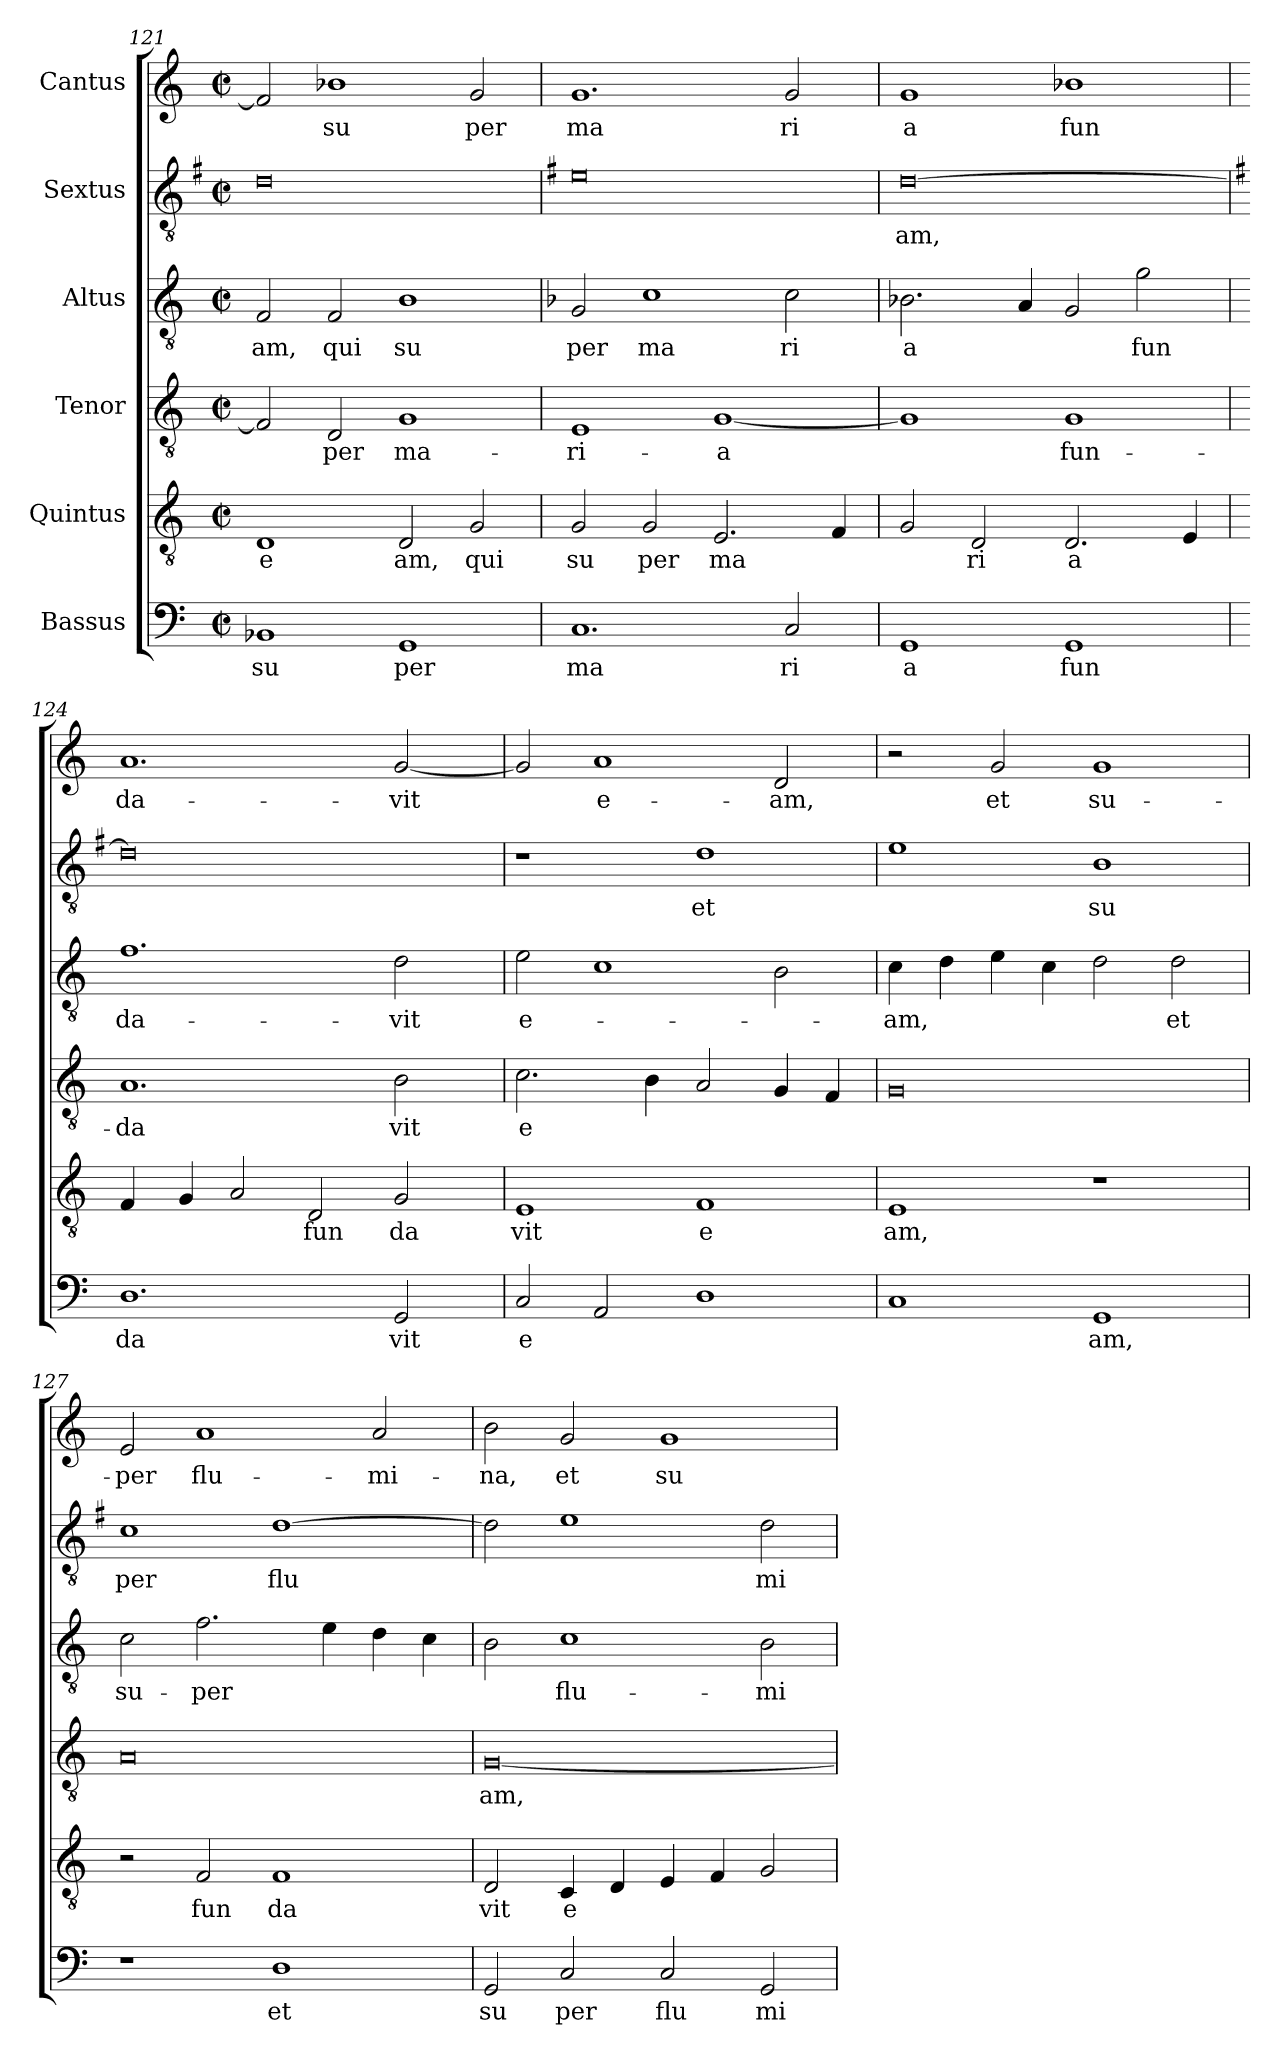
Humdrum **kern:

**kern	**text	**kern	**text	**kern	**text	**kern	**text	**kern	**text	**kern	**text
*part6	*part6	*part5	*part5	*part4	*part4	*part3	*part3	*part2	*part2	*part1	*part1
*staff6	*staff6	*staff5	*staff5	*staff4	*staff4	*staff3	*staff3	*staff2	*staff2	*staff1	*staff1
*I"Bassus	*	*I"Quintus	*	*I"Tenor	*	*I"Altus	*	*I"Sextus	*	*I"Cantus	*
*clefF4	*	*clefGv2	*	*clefGv2	*	*clefGv2	*	*clefGv2	*	*clefG2	*
*	*	*	*	*	*	*	*	*ITrd-3c-5	*	*	*
*	*	*	*	*	*	*k[]	*	*k[]	*	*	*
*	*	*	*	*	*	*C:	*	*C:	*	*	*
*M2/2	*	*M2/2	*	*M2/2	*	*M2/2	*	*M2/2	*	*M2/2	*
*met(c|)	*	*met(c|)	*	*met(c|)	*	*met(c|)	*	*met(c|)	*	*met(c|)	*
=121	=121	=121	=121	=121	=121	=121	=121	=121	=121	=121	=121
!	!LO:LY:b:cj	!	!LO:LY:b:cj	!	!	!	!LO:LY:b:cj	!	!	!	!
1BB-X	su	1D	e	2F/]	.	2F/	am,	0g	.	2f/]	.
!	!	!	!	!	!LO:LY:b:cj	!	!LO:LY:b:cj	!	!	!	!LO:LY:b:cj
.	.	.	.	2D/	-per	2F/	qui	.	.	1b-	su
!	!LO:LY:b:cj	!	!LO:LY:b:cj	!	!LO:LY:b:cj	!	!LO:LY:b:cj	!	!	!	!
1GG	per	2D/	am,	1G	ma-	1B	su	.	.	.	.
!	!	!	!LO:LY:b:cj	!	!	!	!	!	!	!	!LO:LY:b:cj
.	.	2G/	qui	.	.	.	.	.	.	2g/	per
=122	=122	=122	=122	=122	=122	=122	=122	=122	=122	=122	=122
*	*	*	*	*	*	*k[b-]	*	*	*	*	*
*	*	*	*	*	*	*F:	*	*	*	*	*
!	!LO:LY:b:cj	!	!LO:LY:b:cj	!	!LO:LY:b:cj	!	!LO:LY:b:cj	!	!	!	!LO:LY:b:cj
1.C	ma	2G/	su	1E	-ri-	2G/	per	0a	.	1.g	ma
!	!	!	!LO:LY:b:cj	!	!	!	!LO:LY:b:cj	!	!	!	!
.	.	2G/	per	.	.	1c	ma	.	.	.	.
!	!	!	!LO:LY:b	!	!LO:LY:b:rj	!	!	!	!	!	!
.	.	2.E/	ma	[<1G	-a	.	.	.	.	.	.
!	!LO:LY:b:cj	!	!	!	!	!	!LO:LY:b:cj	!	!	!	!LO:LY:b:cj
2C/	ri	.	.	.	.	2c\	ri	.	.	2g/	ri
.	.	4F/	.	.	.	.	.	.	.	.	.
=123	=123	=123	=123	=123	=123	=123	=123	=123	=123	=123	=123
!	!LO:LY:b:cj	!	!	!	!	!	!LO:LY:b:cj	!	!LO:LY:b:cj	!	!LO:LY:b:cj
1GG	a	2G/	.	1G]	.	2.B-X\	a	[>0g	-am,	1g	a
!	!	!	!LO:LY:b:cj	!	!	!	!	!	!	!	!
.	.	2D/	ri	.	.	.	.	.	.	.	.
.	.	.	.	.	.	4A/	.	.	.	.	.
!	!LO:LY:b:cj	!	!LO:LY:b:cj	!	!LO:LY:b:cj	!	!	!	!	!	!LO:LY:b:cj
1GG	fun	2.D/	a	1G	fun-	2G/	.	.	.	1b-X	fun
!	!	!	!	!	!	!	!LO:LY:b:cj	!	!	!	!
.	.	.	.	.	.	2g\	fun	.	.	.	.
.	.	4E/	.	.	.	.	.	.	.	.	.
!!LO:LB:g=z
=124	=124	=124	=124	=124	=124	=124	=124	=124	=124	=124	=124
*	*	*	*	*	*	*k[]	*	*	*	*	*
*	*	*	*	*	*	*C:	*	*	*	*	*
!	!LO:LY:b:cj	!	!	!	!LO:LY:b:cj	!	!LO:LY:b:cj	!	!	!	!LO:LY:b:cj
*^	*	*	*	*	*	*	*	*	*	*	*
1.D	64ryy	da	4F/	.	1.A	-da	1.f	da-	0g]	.	1.a	da-
.	1ryy	.	.	.	.	.	.	.	.	.	.	.
.	.	.	4G/	.	.	.	.	.	.	.	.	.
.	.	.	2A/	.	.	.	.	.	.	.	.	.
!	!	!	!	!LO:LY:b:cj	!	!	!	!	!	!	!	!
.	.	.	2D/	fun	.	.	.	.	.	.	.	.
.	2ryy	.	.	.	.	.	.	.	.	.	.	.
!	!	!LO:LY:b:cj	!	!LO:LY:b:cj	!	!LO:LY:b:cj	!	!LO:LY:b:cj	!	!	!	!LO:LY:b
2GG/	.	vit	2G/	da	2B\	vit	2d\	-vit	.	.	[<2g/	-vit
.	4ryy	.	.	.	.	.	.	.	.	.	.	.
.	8...ryy	.	.	.	.	.	.	.	.	.	.	.
=125	=125	=125	=125	=125	=125	=125	=125	=125	=125	=125	=125	=125
!	!	!LO:LY:b:cj	!	!LO:LY:b:cj	!	!LO:LY:b:cj	!	!LO:LY:b:cj	!	!	!	!
*v	*v	*	*	*	*	*	*	*	*	*	*	*
2C/	e	1E	vit	2.c\	e	2e\	e-	1r	.	2g/]	.
!	!	!	!	!	!	!	!	!	!	!	!LO:LY:b:cj
2AA/	.	.	.	.	.	1c	.	.	.	1a	e-
.	.	.	.	4B\	.	.	.	.	.	.	.
!	!	!	!LO:LY:b:cj	!	!	!	!	!	!LO:LY:b:cj	!	!
1D	.	1F	e	2A/	.	.	.	1g	et	.	.
!	!	!	!	!	!	!	!	!	!	!	!LO:LY:b:cj
.	.	.	.	4G/	.	2B\	.	.	.	2d/	-am,
.	.	.	.	4F/	.	.	.	.	.	.	.
=126	=126	=126	=126	=126	=126	=126	=126	=126	=126	=126	=126
!	!	!	!LO:LY:b:cj	!	!	!	!LO:LY:b	!	!	!	!
1C	.	1E	am,	0G	.	4c\	-am,	1a	.	2r	.
.	.	.	.	.	.	4d\	.	.	.	.	.
!	!	!	!	!	!	!	!	!	!	!	!LO:LY:b:cj
.	.	.	.	.	.	4e\	.	.	.	2g/	et
.	.	.	.	.	.	4c\	.	.	.	.	.
!	!LO:LY:b:cj	!	!	!	!	!	!	!	!LO:LY:b:cj	!	!LO:LY:b:cj
1GG	am,	1r	.	.	.	2d\	.	1e	su	1g	su-
!	!	!	!	!	!	!	!LO:LY:b:cj	!	!	!	!
.	.	.	.	.	.	2d\	et	.	.	.	.
=127	=127	=127	=127	=127	=127	=127	=127	=127	=127	=127	=127
!	!	!	!	!	!	!	!LO:LY:b:cj	!	!LO:LY:b:cj	!	!LO:LY:b:cj
1r	.	2r	.	0A	.	2c\	su-	1f	per	2e/	-per
!	!	!	!LO:LY:b:cj	!	!	!	!LO:LY:b	!	!	!	!LO:LY:b:cj
.	.	2F/	fun	.	.	2.f\	-per	.	.	1a	flu-
!	!LO:LY:b:cj	!	!LO:LY:b:cj	!	!	!	!	!	!LO:LY:b:cj	!	!
1D	et	1F	da	.	.	.	.	[>1g	flu	.	.
.	.	.	.	.	.	4e\	.	.	.	.	.
!	!	!	!	!	!	!	!	!	!	!	!LO:LY:b:cj
.	.	.	.	.	.	4d\	.	.	.	2a/	-mi-
.	.	.	.	.	.	4c\	.	.	.	.	.
=128	=128	=128	=128	=128	=128	=128	=128	=128	=128	=128	=128
!	!LO:LY:b:cj	!	!LO:LY:b:cj	!	!LO:LY:b:cj	!	!	!	!	!	!LO:LY:b:cj
2GG/	su	2D/	vit	[<0G	am,	2B\	.	2g\]	.	2b\	-na,
!	!LO:LY:b:cj	!	!LO:LY:b:cj	!	!	!	!LO:LY:b:cj	!	!	!	!LO:LY:b:cj
2C/	per	4C/	e	.	.	1c	flu-	1a	.	2g/	et
.	.	4D/	.	.	.	.	.	.	.	.	.
!	!LO:LY:b:cj	!	!	!	!	!	!	!	!	!	!LO:LY:b:cj
2C/	flu	4E/	.	.	.	.	.	.	.	1g	su-
.	.	4F/	.	.	.	.	.	.	.	.	.
!	!LO:LY:b:cj	!	!	!	!	!	!LO:LY:b:cj	!	!LO:LY:b:cj	!	!
2GG/	mi	2G/	.	.	.	2B\	-mi-	2g\	mi	.	.
=	=	=	=	=	=	=	=	=	=	=	=
*-	*-	*-	*-	*-	*-	*-	*-	*-	*-	*-	*-
